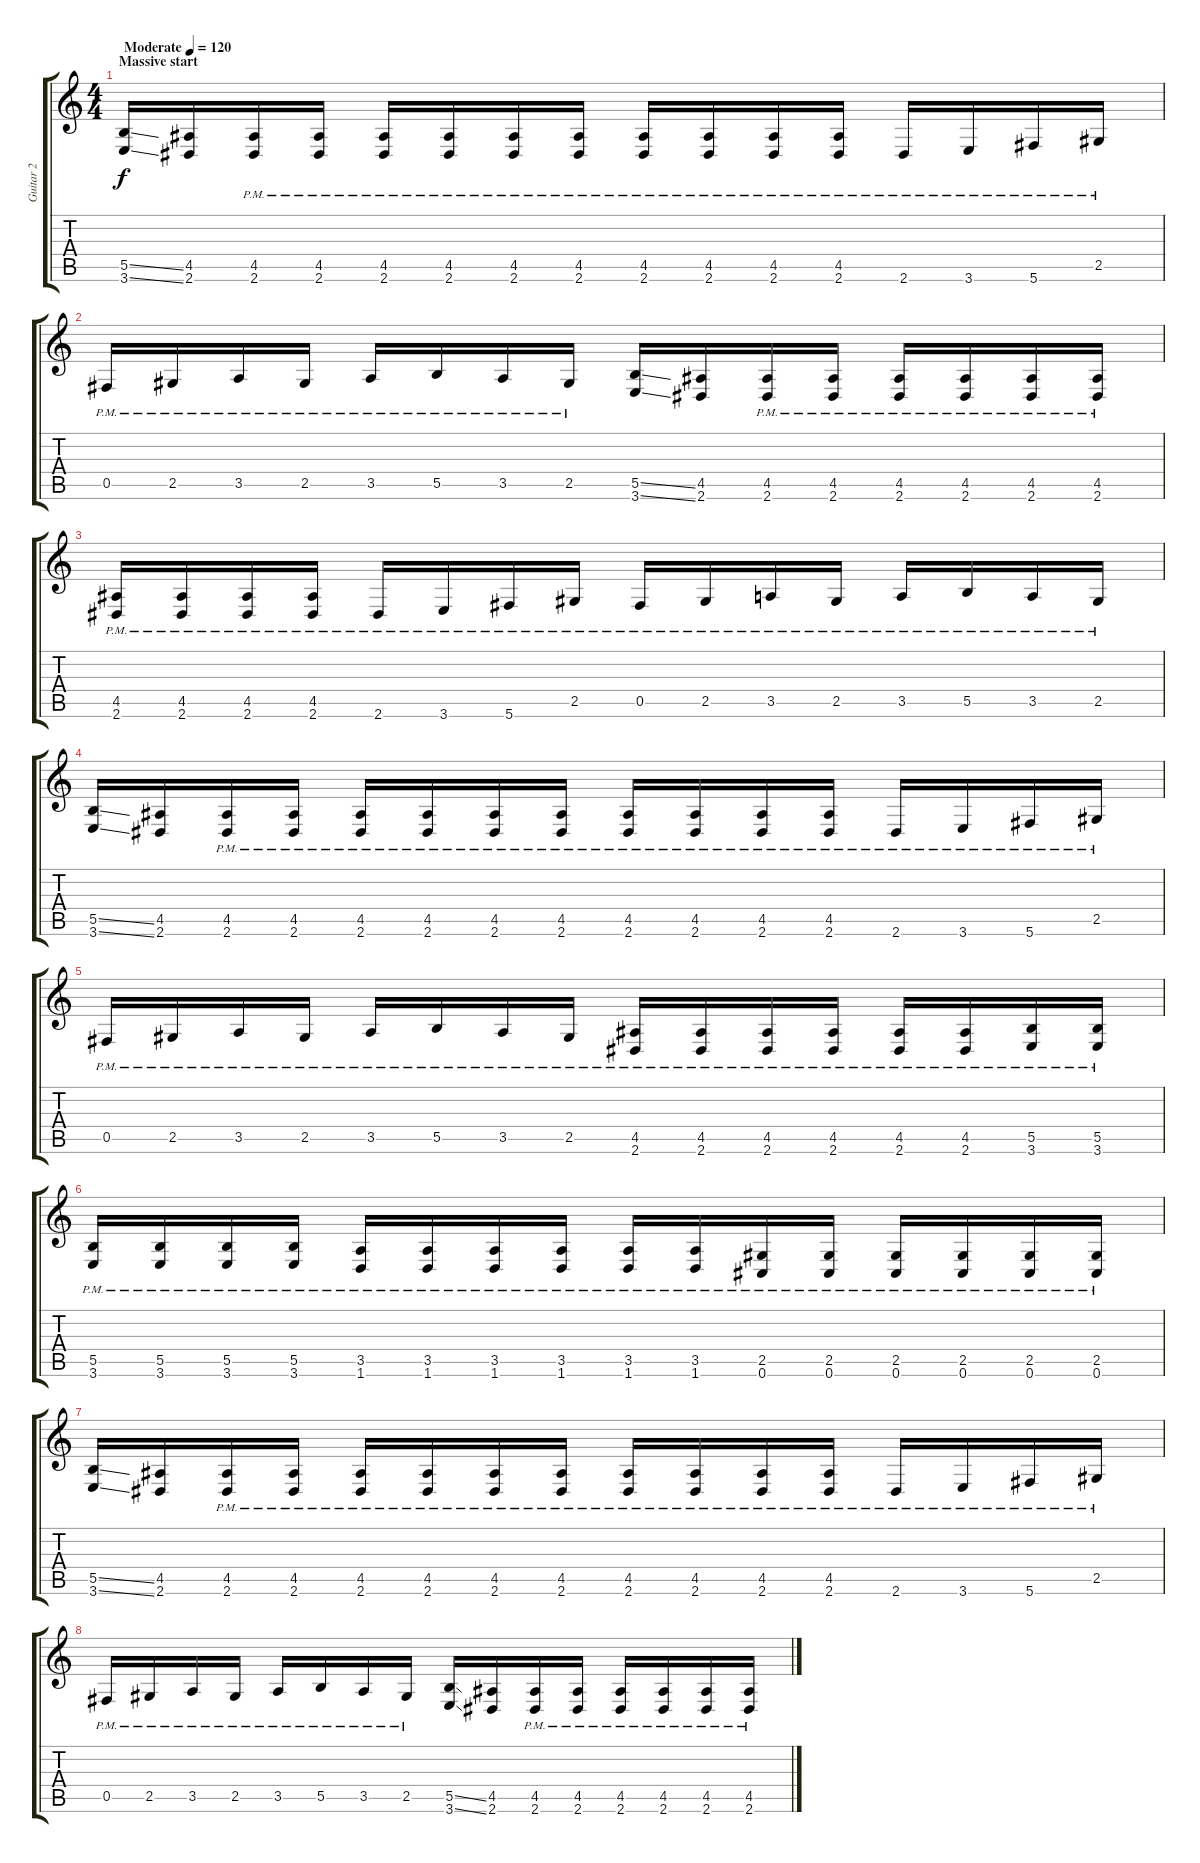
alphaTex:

\track ("Guitar 2" "Guitar 2") {instrument distortionguitar}
\staff {score tabs}
\tuning (Db4 Ab3 E3 B2 Gb2 Db2) {hide}
\ts (4 4)
\section ("" "Massive start")
\tempo (120 "Moderate")
\clef g2
\ks c
(5.5{ss} 3.6{ss}).16{dy f instrument distortionguitar} (4.5 2.6).16 (4.5{pm} 2.6{pm}).16 (4.5{pm} 2.6{pm}).16 (4.5{pm} 2.6{pm}).16 (4.5{pm} 2.6{pm}).16 (4.5{pm} 2.6{pm}).16 (4.5{pm} 2.6{pm}).16 (4.5{pm} 2.6{pm}).16 (4.5{pm} 2.6{pm}).16 (4.5{pm} 2.6{pm}).16 (4.5{pm} 2.6{pm}).16 2.6{pm}.16 3.6{pm}.16 5.6{pm}.16 2.5{pm}.16 |
0.5{pm}.16 2.5{pm}.16 3.5{pm}.16 2.5{pm}.16 3.5{pm}.16 5.5{pm}.16 3.5{pm}.16 2.5{pm}.16 (5.5{ss} 3.6{ss}).16 (4.5 2.6).16 (4.5{pm} 2.6{pm}).16 (4.5{pm} 2.6{pm}).16 (4.5{pm} 2.6{pm}).16 (4.5{pm} 2.6{pm}).16 (4.5{pm} 2.6{pm}).16 (4.5{pm} 2.6{pm}).16 |
(4.5{pm} 2.6{pm}).16 (4.5{pm} 2.6{pm}).16 (4.5{pm} 2.6{pm}).16 (4.5{pm} 2.6{pm}).16 2.6{pm}.16 3.6{pm}.16 5.6{pm}.16 2.5{pm}.16 0.5{pm}.16 2.5{pm}.16 3.5{pm}.16 2.5{pm}.16 3.5{pm}.16 5.5{pm}.16 3.5{pm}.16 2.5{pm}.16 |
(5.5{ss} 3.6{ss}).16 (4.5 2.6).16 (4.5{pm} 2.6{pm}).16 (4.5{pm} 2.6{pm}).16 (4.5{pm} 2.6{pm}).16 (4.5{pm} 2.6{pm}).16 (4.5{pm} 2.6{pm}).16 (4.5{pm} 2.6{pm}).16 (4.5{pm} 2.6{pm}).16 (4.5{pm} 2.6{pm}).16 (4.5{pm} 2.6{pm}).16 (4.5{pm} 2.6{pm}).16 2.6{pm}.16 3.6{pm}.16 5.6{pm}.16 2.5{pm}.16 |
0.5{pm}.16 2.5{pm}.16 3.5{pm}.16 2.5{pm}.16 3.5{pm}.16 5.5{pm}.16 3.5{pm}.16 2.5{pm}.16 (4.5{pm} 2.6{pm}).16 (4.5{pm} 2.6{pm}).16 (4.5{pm} 2.6{pm}).16 (4.5{pm} 2.6{pm}).16 (4.5{pm} 2.6{pm}).16 (4.5{pm} 2.6{pm}).16 (5.5{pm} 3.6{pm}).16 (5.5{pm} 3.6{pm}).16 |
(5.5{pm} 3.6{pm}).16 (5.5{pm} 3.6{pm}).16 (5.5{pm} 3.6{pm}).16 (5.5{pm} 3.6{pm}).16 (3.5{pm} 1.6{pm}).16 (3.5{pm} 1.6{pm}).16 (3.5{pm} 1.6{pm}).16 (3.5{pm} 1.6{pm}).16 (3.5{pm} 1.6{pm}).16 (3.5{pm} 1.6{pm}).16 (2.5{pm} 0.6{pm}).16 (2.5{pm} 0.6{pm}).16 (2.5{pm} 0.6{pm}).16 (2.5{pm} 0.6{pm}).16 (2.5{pm} 0.6{pm}).16 (2.5{pm} 0.6{pm}).16 |
(5.5{ss} 3.6{ss}).16 (4.5 2.6).16 (4.5{pm} 2.6{pm}).16 (4.5{pm} 2.6{pm}).16 (4.5{pm} 2.6{pm}).16 (4.5{pm} 2.6{pm}).16 (4.5{pm} 2.6{pm}).16 (4.5{pm} 2.6{pm}).16 (4.5{pm} 2.6{pm}).16 (4.5{pm} 2.6{pm}).16 (4.5{pm} 2.6{pm}).16 (4.5{pm} 2.6{pm}).16 2.6{pm}.16 3.6{pm}.16 5.6{pm}.16 2.5{pm}.16 |
0.5{pm}.16 2.5{pm}.16 3.5{pm}.16 2.5{pm}.16 3.5{pm}.16 5.5{pm}.16 3.5{pm}.16 2.5{pm}.16 (5.5{ss} 3.6{ss}).16 (4.5 2.6).16 (4.5{pm} 2.6{pm}).16 (4.5{pm} 2.6{pm}).16 (4.5{pm} 2.6{pm}).16 (4.5{pm} 2.6{pm}).16 (4.5{pm} 2.6{pm}).16 (4.5{pm} 2.6{pm}).16
